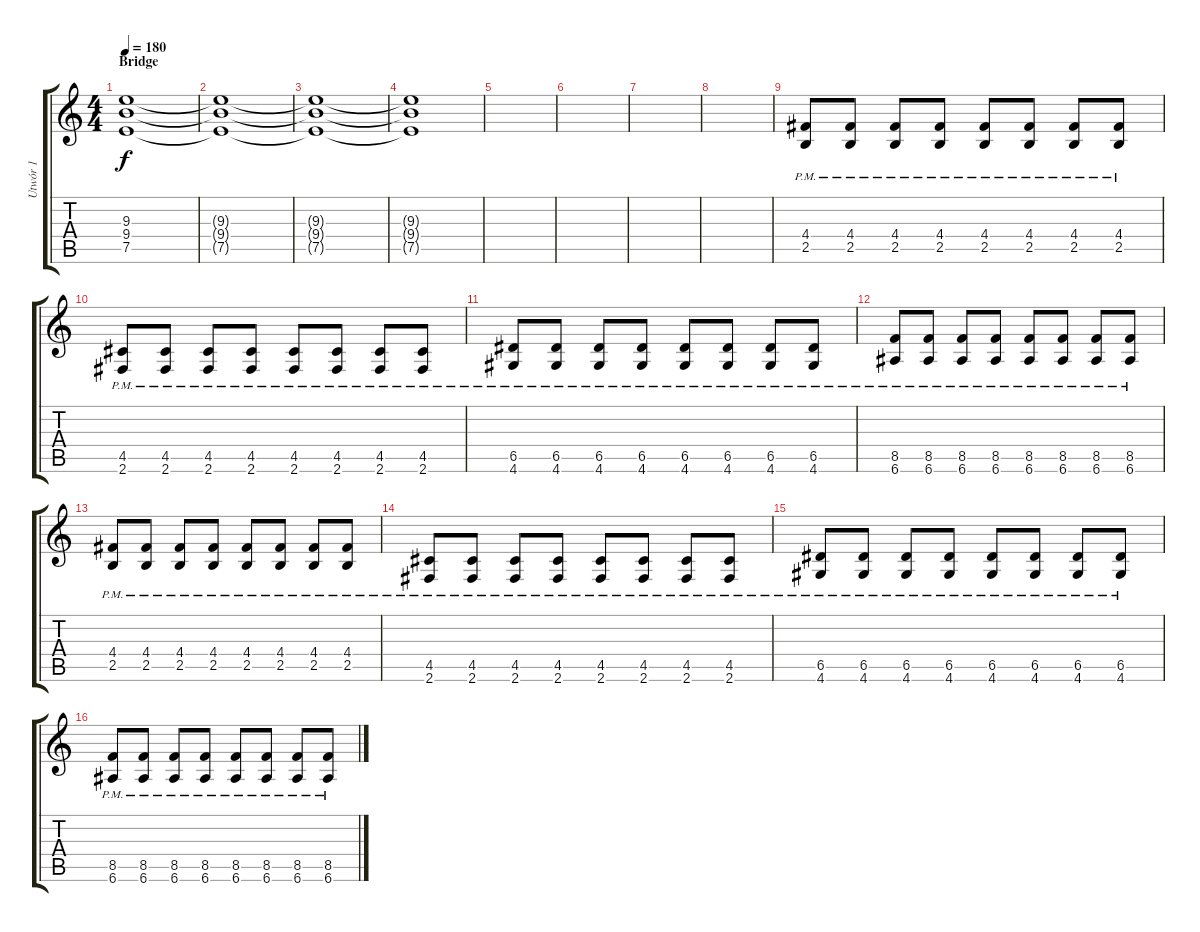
\track ("Utwór 1" "Utwór 1") {instrument distortionguitar}
\staff {score tabs}
\tuning (E4 B3 G3 D3 A2 E2) {hide}
\ts (4 4)
\section ("" "Bridge")
\tempo 180
\clef g2
\ks c
(9.3 9.4 7.5).1{dy f} |
(9.3{t} 9.4{t} 7.5{t}).1 |
(9.3{t} 9.4{t} 7.5{t}).1 |
(9.3{t} 9.4{t} 7.5{t}).1 |
|
|
|
|
(4.4{pm} 2.5{pm}).8 (4.4{pm} 2.5{pm}).8 (4.4{pm} 2.5{pm}).8 (4.4{pm} 2.5{pm}).8 (4.4{pm} 2.5{pm}).8 (4.4{pm} 2.5{pm}).8 (4.4{pm} 2.5{pm}).8 (4.4{pm} 2.5{pm}).8 |
(4.5{pm} 2.6{pm}).8 (4.5{pm} 2.6{pm}).8 (4.5{pm} 2.6{pm}).8 (4.5{pm} 2.6{pm}).8 (4.5{pm} 2.6{pm}).8 (4.5{pm} 2.6{pm}).8 (4.5{pm} 2.6{pm}).8 (4.5{pm} 2.6{pm}).8 |
(6.5{pm} 4.6{pm}).8 (6.5{pm} 4.6{pm}).8 (6.5{pm} 4.6{pm}).8 (6.5{pm} 4.6{pm}).8 (6.5{pm} 4.6{pm}).8 (6.5{pm} 4.6{pm}).8 (6.5{pm} 4.6{pm}).8 (6.5{pm} 4.6{pm}).8 |
(8.5{pm} 6.6{pm}).8 (8.5{pm} 6.6{pm}).8 (8.5{pm} 6.6{pm}).8 (8.5{pm} 6.6{pm}).8 (8.5{pm} 6.6{pm}).8 (8.5{pm} 6.6{pm}).8 (8.5{pm} 6.6{pm}).8 (8.5{pm} 6.6{pm}).8 |
(4.4{pm} 2.5{pm}).8 (4.4{pm} 2.5{pm}).8 (4.4{pm} 2.5{pm}).8 (4.4{pm} 2.5{pm}).8 (4.4{pm} 2.5{pm}).8 (4.4{pm} 2.5{pm}).8 (4.4{pm} 2.5{pm}).8 (4.4{pm} 2.5{pm}).8 |
(4.5{pm} 2.6{pm}).8 (4.5{pm} 2.6{pm}).8 (4.5{pm} 2.6{pm}).8 (4.5{pm} 2.6{pm}).8 (4.5{pm} 2.6{pm}).8 (4.5{pm} 2.6{pm}).8 (4.5{pm} 2.6{pm}).8 (4.5{pm} 2.6{pm}).8 |
(6.5{pm} 4.6{pm}).8 (6.5{pm} 4.6{pm}).8 (6.5{pm} 4.6{pm}).8 (6.5{pm} 4.6{pm}).8 (6.5{pm} 4.6{pm}).8 (6.5{pm} 4.6{pm}).8 (6.5{pm} 4.6{pm}).8 (6.5{pm} 4.6{pm}).8 |
(8.5{pm} 6.6{pm}).8 (8.5{pm} 6.6{pm}).8 (8.5{pm} 6.6{pm}).8 (8.5{pm} 6.6{pm}).8 (8.5{pm} 6.6{pm}).8 (8.5{pm} 6.6{pm}).8 (8.5{pm} 6.6{pm}).8 (8.5{pm} 6.6{pm}).8
